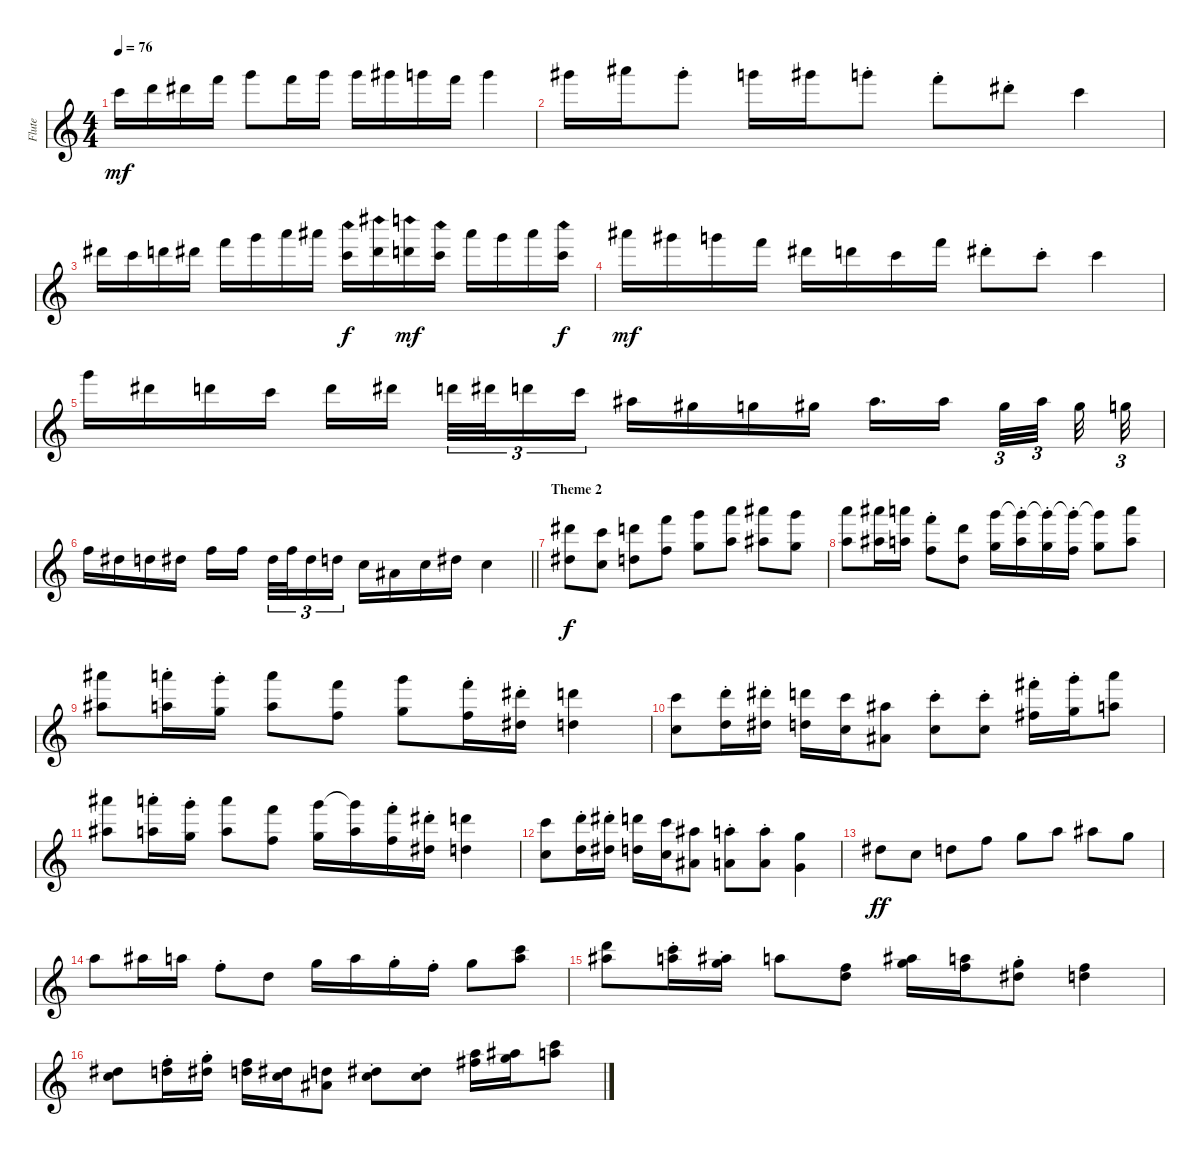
\track ("Flute" "Flute") {instrument piccolo}
\staff {score}
\tuning (E4 B3 G3 D3 A2 E2) {hide}
\ts (4 4)
\tempo 76
\clef g2
\ks c
25.2.16{dy mf} 27.2.16 23.1.16 25.1.16 27.1.8 25.1.16 27.1.16 27.1.16 28.1.16 27.1.16 25.1.16 27.1.4 |
28.1.16 30.1.16 28.1{st}.8 27.1.16 28.1.16 27.1{st}.8 25.1{st}.8 23.1{st}.8 20.1.4 |
28.2.16 25.2.16 27.2.16 28.2.16 25.1.16 27.1.16 29.1.16 30.1.16 20.1{ph 12}.16{dy f} 23.1{ph 12}.16 22.1{ph 12}.16{dy mf} 20.1{ph 12}.16 30.1.16 27.1.16 30.1.16 20.1{ph 12}.16{dy f} |
30.1.16{dy mf} 28.1.16 27.1.16 30.2.16 28.2.16 27.2.16 25.2.16 30.2.16 28.2{st}.8 29.3{st}.8 29.3.4 |
27.1.16 28.2.16 27.2.16 25.2.16 27.2.16 28.2.16{beam splitsecondary} 27.2.32{tu (3 2)} 28.2.32{tu (3 2)} 27.2.16{tu (3 2)} 25.2.16{tu (3 2)} 27.3.16 25.3.16 24.3.16 25.3.16 27.3.16{d} 27.3.16{beam splitsecondary} 25.3.32{tu (3 2)} 27.3.32{tu (3 2) beam splitsecondary} 25.3.32 24.3.32{tu (3 2)} |
\barLineRight lightlight
27.4.16 25.4.16 24.4.16 25.4.16 27.4.16 27.4.16{beam splitsecondary} 25.4.32{tu (3 2)} 27.4.32{tu (3 2)} 25.4.16{tu (3 2)} 24.4.16{tu (3 2)} 22.4.16 20.4.16 22.4.16 25.4.16 22.4.4 |
\section ("" "Theme 2")
(23.1 16.2).8{dy f} (20.1 13.2).8 (22.1 15.2).8 (25.1 18.2).8 (27.1 20.2).8 (29.1 22.2).8 (30.1 23.2).8 (27.1 20.2).8 |
(29.1 22.2).8 (30.1 23.2).16 (29.1 22.2).16 (25.1{st} 18.2{st}).8 (22.1 15.2).8 (27.1 20.2).16 (27.1{t} 22.2{st}).16 (27.1{t} 20.2{st}).16 (27.1{t} 18.2{st}).16 (27.1{t} 20.2).8 (29.1 22.2).8 |
(30.1 23.2).8 (29.1{st} 22.2{st}).16 (27.1{st} 20.2{st}).16 (29.1 22.2).8 (25.1 18.2).8 (27.1 20.2).8 (25.1{st} 18.2{st}).16 (23.1{st} 16.2{st}).16 (22.1 15.2).4 |
(20.1 13.2).8 (22.1{st} 15.2{st}).16 (23.1{st} 16.2{st}).16 (22.1 15.2).16 (20.1 13.2).16 (18.1 11.2).8 (20.1{st} 13.2{st}).8 (20.1{st} 13.2{st}).8 (26.1{st} 19.2{st}).16 (27.1{st} 20.2{st}).16 (29.1 22.2).8 |
(30.1 23.2).8 (29.1{st} 22.2{st}).16 (27.1{st} 20.2{st}).16 (29.1 22.2).8 (25.1 18.2).8 (27.1 20.2).16 (27.1{t} 22.2).16 (25.1{st} 18.2{st}).16 (23.1{st} 16.2{st}).16 (22.1 15.2).4 |
(20.1 13.2).8 (22.1{st} 15.2{st}).16 (23.1{st} 16.2{st}).16 (22.1 15.2).16 (20.1 13.2).16 (18.1 11.2).8 (17.1{st} 10.2{st}).8 (17.1{st} 10.2{st}).8 (15.1 8.2).4 |
20.3.8{dy ff} 17.3.8 15.2.8 18.2.8 20.2.8 17.1.8 18.1.8 20.2.8 |
22.2.8 23.2.16 22.2.16 22.3{st}.8 19.3.8 20.2.16 22.2.16 20.2{st}.16 22.3{st}.16 20.2.8 (20.1 22.2).8 |
(22.1 23.2).8 (20.1{st} 22.2{st}).16 (18.1{st} 20.2{st}).16 22.2.8 (15.2 22.3).8 (18.1 20.2).16 (22.2 22.3).16 (20.2{st} 20.3{st}).8 (22.3 24.4).4 |
(20.3 22.4).8 (22.3{st} 24.4{st}).16 (24.3{st} 25.4{st}).16 (22.3 24.4).16 (20.3 22.4).16 (24.4 25.5).8 (20.3{st} 22.4{st}).8 (20.3{st} 22.4{st}).8 (22.2 23.3).16 (23.2 24.3).16 (20.1 22.2).8
